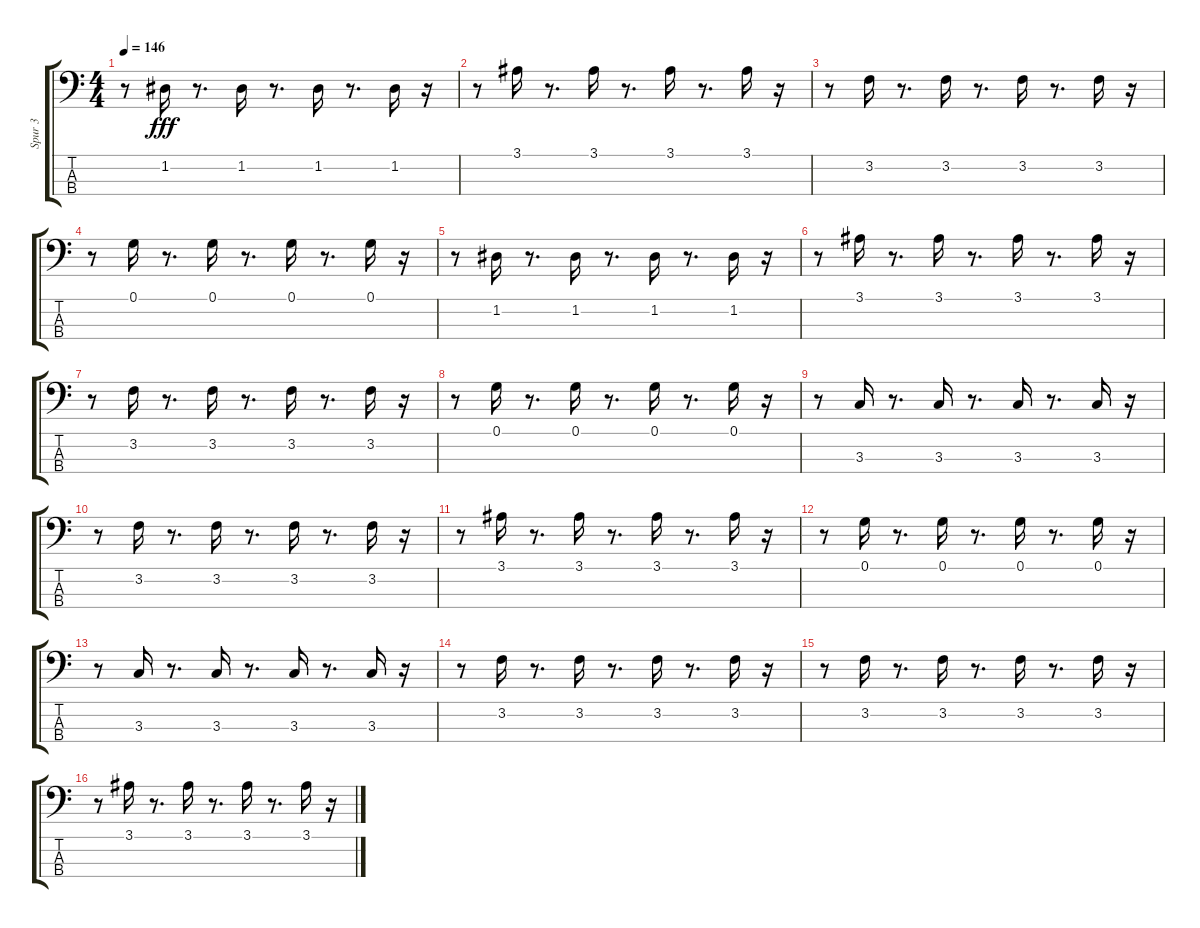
\track ("Spur 3" "Spur 3") {instrument electricbasspick}
\staff {score tabs}
\tuning (G2 D2 A1 E1) {hide}
\ts (4 4)
\tempo 146
\clef f4
\ks c
r.8{dy fff} 1.2.16 r.8{d} 1.2.16 r.8{d} 1.2.16 r.8{d} 1.2.16 r.16 |
r.8 3.1.16 r.8{d} 3.1.16 r.8{d} 3.1.16 r.8{d} 3.1.16 r.16 |
r.8 3.2.16 r.8{d} 3.2.16 r.8{d} 3.2.16 r.8{d} 3.2.16 r.16 |
r.8 0.1.16 r.8{d} 0.1.16 r.8{d} 0.1.16 r.8{d} 0.1.16 r.16 |
r.8 1.2.16 r.8{d} 1.2.16 r.8{d} 1.2.16 r.8{d} 1.2.16 r.16 |
r.8 3.1.16 r.8{d} 3.1.16 r.8{d} 3.1.16 r.8{d} 3.1.16 r.16 |
r.8 3.2.16 r.8{d} 3.2.16 r.8{d} 3.2.16 r.8{d} 3.2.16 r.16 |
r.8 0.1.16 r.8{d} 0.1.16 r.8{d} 0.1.16 r.8{d} 0.1.16 r.16 |
r.8 3.3.16 r.8{d} 3.3.16 r.8{d} 3.3.16 r.8{d} 3.3.16 r.16 |
r.8 3.2.16 r.8{d} 3.2.16 r.8{d} 3.2.16 r.8{d} 3.2.16 r.16 |
r.8 3.1.16 r.8{d} 3.1.16 r.8{d} 3.1.16 r.8{d} 3.1.16 r.16 |
r.8 0.1.16 r.8{d} 0.1.16 r.8{d} 0.1.16 r.8{d} 0.1.16 r.16 |
r.8 3.3.16 r.8{d} 3.3.16 r.8{d} 3.3.16 r.8{d} 3.3.16 r.16 |
r.8 3.2.16 r.8{d} 3.2.16 r.8{d} 3.2.16 r.8{d} 3.2.16 r.16 |
r.8 3.2.16 r.8{d} 3.2.16 r.8{d} 3.2.16 r.8{d} 3.2.16 r.16 |
r.8 3.1.16 r.8{d} 3.1.16 r.8{d} 3.1.16 r.8{d} 3.1.16 r.16
